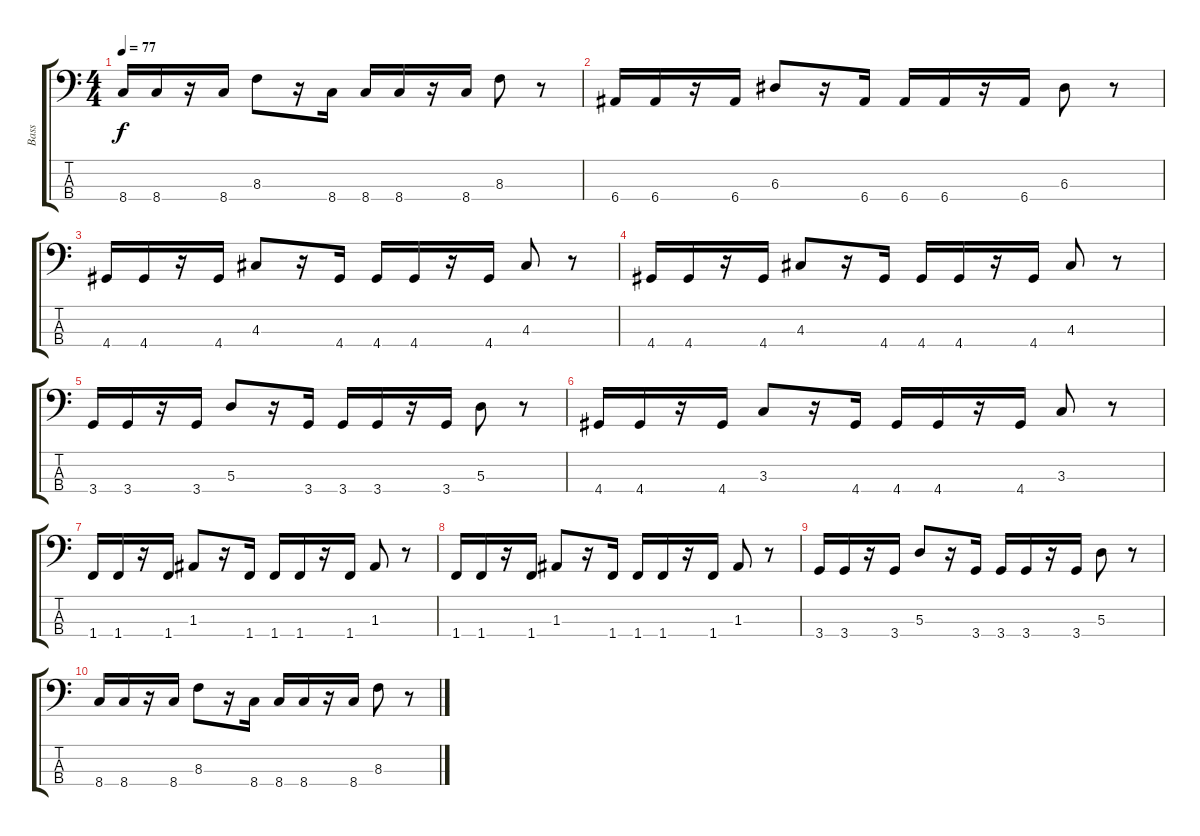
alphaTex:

\track ("Bass" "Bass") {instrument electricbasspick}
\staff {score tabs}
\tuning (G2 D2 A1 E1) {hide}
\ts (4 4)
\tempo 77
\clef f4
\ks c
8.4.16{dy f} 8.4.16 r.16 8.4.16 8.3.8 r.16 8.4.16 8.4.16 8.4.16 r.16 8.4.16 8.3.8 r.8 |
6.4.16 6.4.16 r.16 6.4.16 6.3.8 r.16 6.4.16 6.4.16 6.4.16 r.16 6.4.16 6.3.8 r.8 |
4.4.16 4.4.16 r.16 4.4.16 4.3.8 r.16 4.4.16 4.4.16 4.4.16 r.16 4.4.16 4.3.8 r.8 |
4.4.16 4.4.16 r.16 4.4.16 4.3.8 r.16 4.4.16 4.4.16 4.4.16 r.16 4.4.16 4.3.8 r.8 |
3.4.16 3.4.16 r.16 3.4.16 5.3.8 r.16 3.4.16 3.4.16 3.4.16 r.16 3.4.16 5.3.8 r.8 |
4.4.16 4.4.16 r.16 4.4.16 3.3.8 r.16 4.4.16 4.4.16 4.4.16 r.16 4.4.16 3.3.8 r.8 |
1.4.16 1.4.16 r.16 1.4.16 1.3.8 r.16 1.4.16 1.4.16 1.4.16 r.16 1.4.16 1.3.8 r.8 |
1.4.16 1.4.16 r.16 1.4.16 1.3.8 r.16 1.4.16 1.4.16 1.4.16 r.16 1.4.16 1.3.8 r.8 |
3.4.16{volume 0} 3.4.16 r.16 3.4.16 5.3.8 r.16 3.4.16 3.4.16 3.4.16 r.16 3.4.16 5.3.8 r.8 |
8.4.16 8.4.16 r.16 8.4.16 8.3.8 r.16 8.4.16 8.4.16 8.4.16 r.16 8.4.16 8.3.8 r.8
